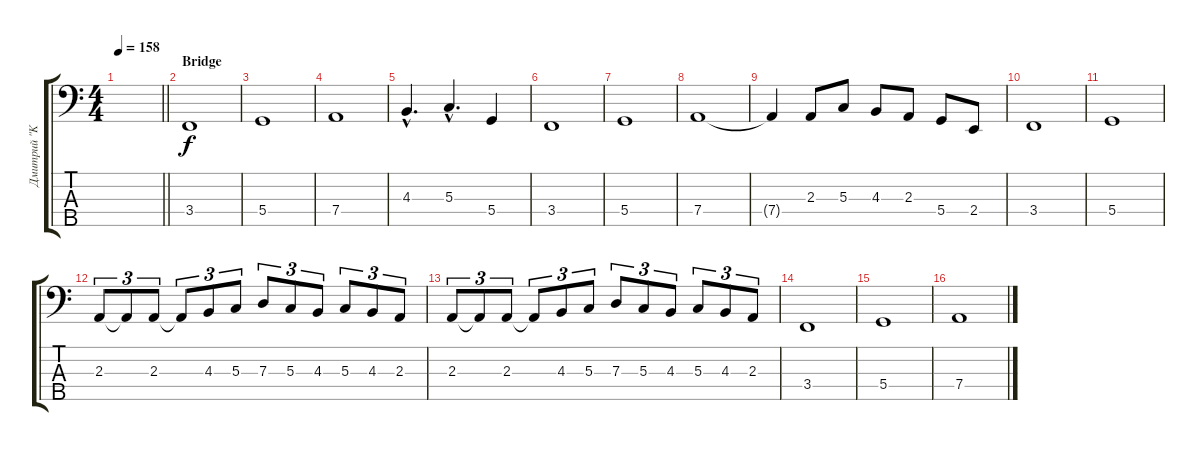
\track ("Дмитрий \"Kawazu\" Голяшев" "Дмитрий \"K") {instrument electricbassfinger}
\staff {score tabs}
\tuning (F2 C2 G1 D1 A0) {hide}
\ts (4 4)
\tempo 158
\clef f4
\barLineRight lightlight
\ks c
|
\section ("" "Bridge")
3.4.1 |
5.4.1 |
7.4.1 |
4.3{hac}.4{d} 5.3{hac}.4{d} 5.4.4 |
3.4.1 |
5.4.1 |
7.4.1 |
7.4{t}.4 2.3.8 5.3.8 4.3.8 2.3.8 5.4.8 2.4.8 |
3.4.1 |
5.4.1 |
2.3.8{tu (3 2)} 2.3{t}.8{tu (3 2)} 2.3.8{tu (3 2)} 2.3{t}.8{tu (3 2)} 4.3.8{tu (3 2)} 5.3.8{tu (3 2)} 7.3.8{tu (3 2)} 5.3.8{tu (3 2)} 4.3.8{tu (3 2)} 5.3.8{tu (3 2)} 4.3.8{tu (3 2)} 2.3.8{tu (3 2)} |
2.3.8{tu (3 2)} 2.3{t}.8{tu (3 2)} 2.3.8{tu (3 2)} 2.3{t}.8{tu (3 2)} 4.3.8{tu (3 2)} 5.3.8{tu (3 2)} 7.3.8{tu (3 2)} 5.3.8{tu (3 2)} 4.3.8{tu (3 2)} 5.3.8{tu (3 2)} 4.3.8{tu (3 2)} 2.3.8{tu (3 2)} |
3.4.1 |
5.4.1 |
7.4.1
